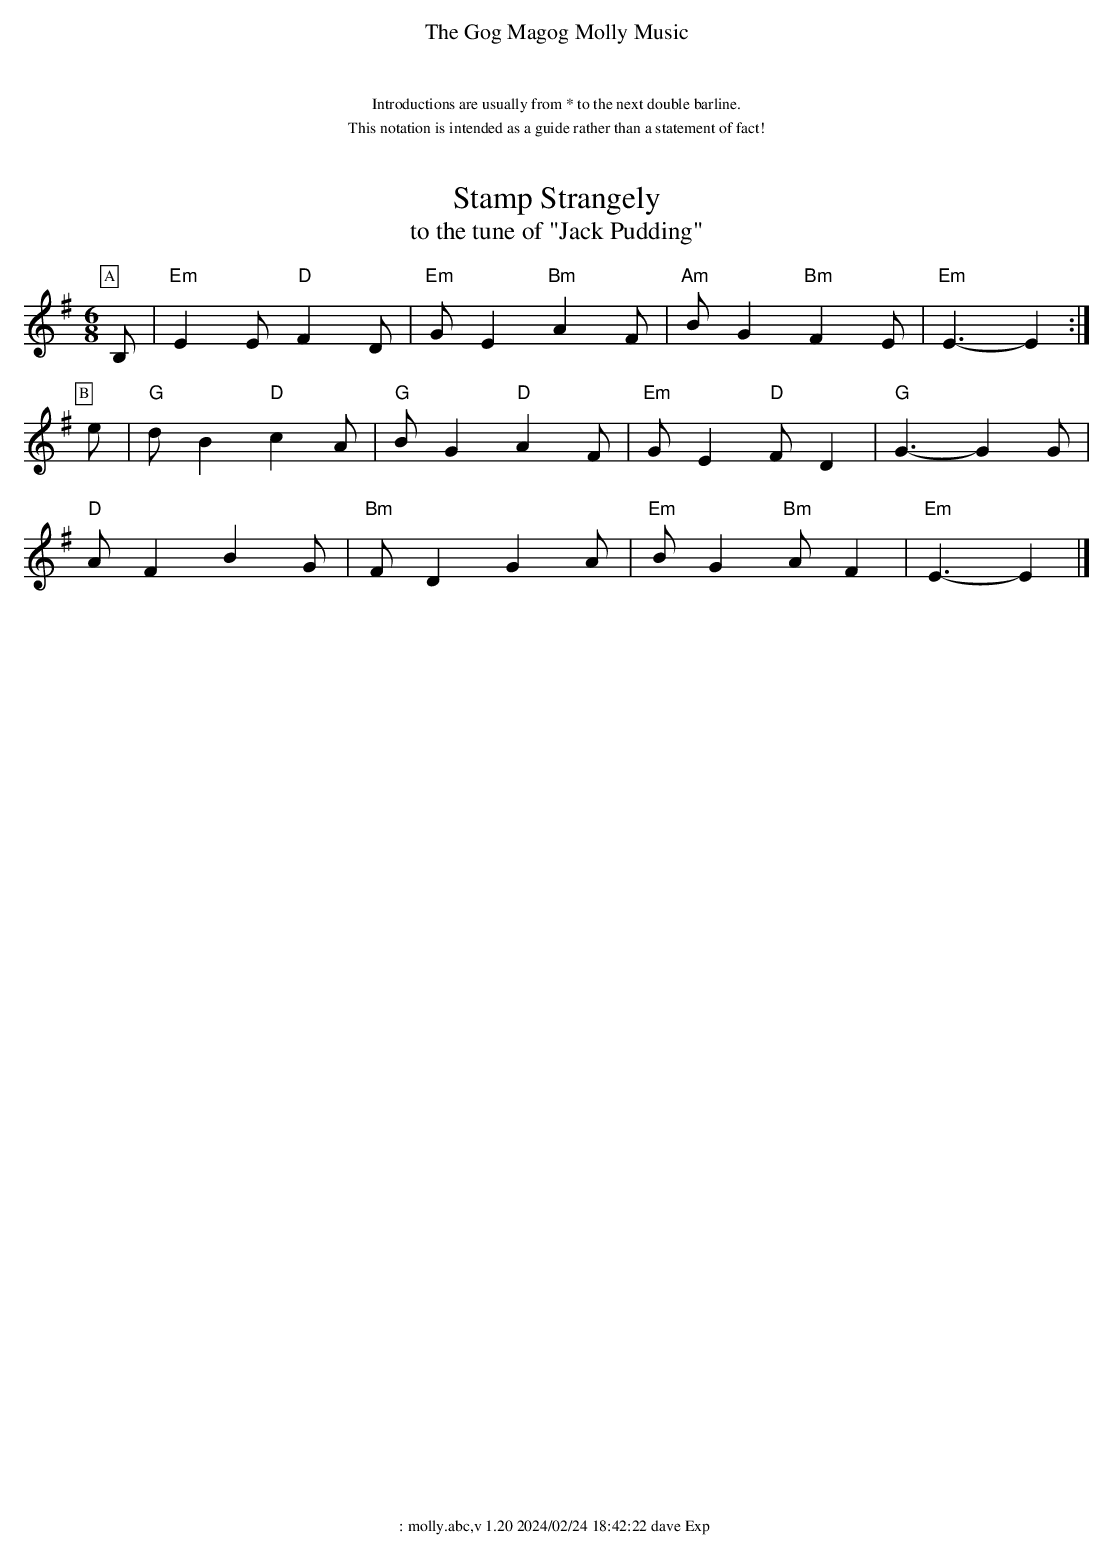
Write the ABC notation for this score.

X:1
T:Stamp Strangely
T:to the tune of "Jack Pudding"
M:6/8
L:1/8
K:G
P:A
B,|"Em"E2E "D"F2D|"Em"GE2 "Bm"A2F|"Am"BG2 "Bm"F2E|"Em"E3-E2:|
P:B
e|"G"dB2 "D"c2A|"G"BG2 "D"A2F|"Em"GE2 "D"FD2|"G"G3-G2G|
"D"AF2 B2G|"Bm"FD2 G2A|"Em"BG2 "Bm"AF2|"Em"E3-E2|]
